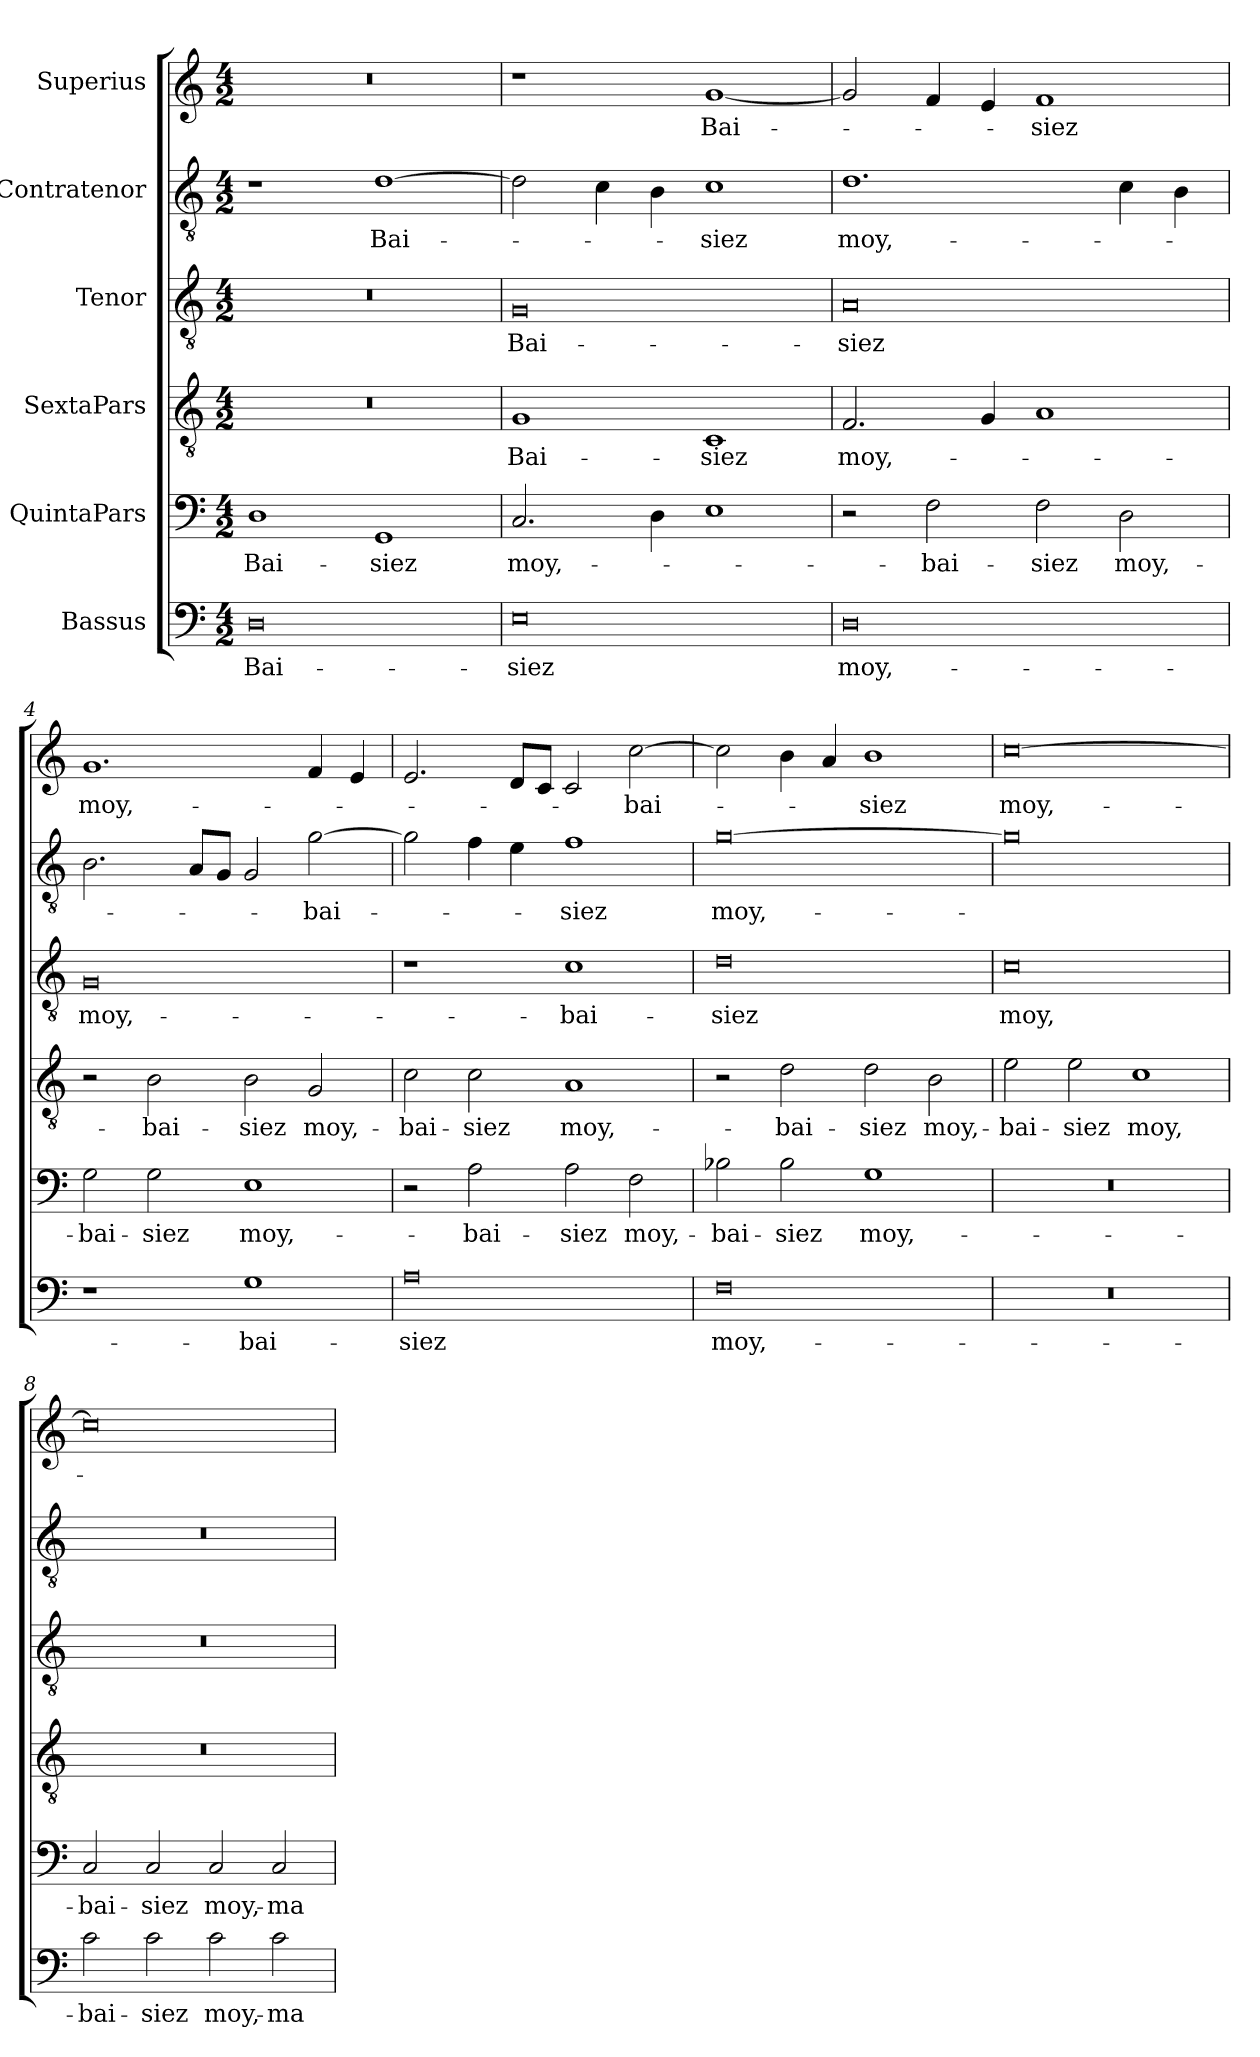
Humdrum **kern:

**kern	**text	**kern	**text	**kern	**text	**kern	**text	**kern	**text	**kern	**text
*part6	*part6	*part5	*part5	*part4	*part4	*part3	*part3	*part2	*part2	*part1	*part1
*staff6	*staff6	*staff5	*staff5	*staff4	*staff4	*staff3	*staff3	*staff2	*staff2	*staff1	*staff1
*I"Bassus	*	*I"QuintaPars	*	*I"SextaPars	*	*I"Tenor	*	*I"Contratenor	*	*I"Superius	*
*clefF4	*	*clefF4	*	*clefGv2	*	*clefGv2	*	*clefGv2	*	*clefG2	*
*k[]	*	*k[]	*	*k[]	*	*k[]	*	*k[]	*	*k[]	*
*M4/2	*	*M4/2	*	*M4/2	*	*M4/2	*	*M4/2	*	*M4/2	*
=1	=1	=1	=1	=1	=1	=1	=1	=1	=1	=1	=1
0D\	Bai-	1D\	Bai-	0r	.	0r	.	1r	.	0r	.
.	.	1GG/	-siez	.	.	.	.	[1d\	Bai-	.	.
=2	=2	=2	=2	=2	=2	=2	=2	=2	=2	=2	=2
0E\	-siez	2.C/	moy,-	1G/	Bai-	0G/	Bai-	2d\]	.	1r	.
.	.	.	.	.	.	.	.	4c\	.	.	.
.	.	4D\	.	.	.	.	.	4B\	.	.	.
.	.	1E\	.	1C/	-siez	.	.	1c\	-siez	[1g/	Bai-
=3	=3	=3	=3	=3	=3	=3	=3	=3	=3	=3	=3
0D\	moy,-	2r	.	2.F/	moy,-	0A/	-siez	1.d\	moy,-	2g/]	.
.	.	2F\	bai-	.	.	.	.	.	.	4f/	.
.	.	.	.	4G/	.	.	.	.	.	4e/	.
.	.	2F\	-siez	1A/	.	.	.	.	.	1f/	-siez
.	.	2D\	moy,-	.	.	.	.	4c\	.	.	.
.	.	.	.	.	.	.	.	4B\	.	.	.
=4	=4	=4	=4	=4	=4	=4	=4	=4	=4	=4	=4
1r	.	2G\	bai-	2r	.	0G/	moy,-	2.B\	.	1.g/	moy,-
.	.	2G\	-siez	2B\	bai-	.	.	.	.	.	.
.	.	.	.	.	.	.	.	8A/L	.	.	.
.	.	.	.	.	.	.	.	8G/J	.	.	.
1G\	bai-	1E\	moy,-	2B\	-siez	.	.	2G/	.	.	.
.	.	.	.	2G/	moy,-	.	.	[2g\	bai-	4f/	.
.	.	.	.	.	.	.	.	.	.	4e/	.
=5	=5	=5	=5	=5	=5	=5	=5	=5	=5	=5	=5
0A\	-siez	2r	.	2c\	bai-	1r	.	2g\]	.	2.e/	.
.	.	2A\	bai-	2c\	-siez	.	.	4f\	.	.	.
.	.	.	.	.	.	.	.	4e\	.	8d/L	.
.	.	.	.	.	.	.	.	.	.	8c/J	.
.	.	2A\	-siez	1A/	moy,-	1c\	bai-	1f\	-siez	2c/	.
.	.	2F\	moy,-	.	.	.	.	.	.	[2cc\	bai-
=6	=6	=6	=6	=6	=6	=6	=6	=6	=6	=6	=6
0F\	moy,-	2B-\	bai-	2r	.	0d\	-siez	[0g\	moy,-	2cc\]	.
.	.	2B-\	-siez	2d\	bai-	.	.	.	.	4b\	.
.	.	.	.	.	.	.	.	.	.	4a/	.
.	.	1G\	moy,-	2d\	-siez	.	.	.	.	1b\	-siez
.	.	.	.	2B\	moy,-	.	.	.	.	.	.
=7	=7	=7	=7	=7	=7	=7	=7	=7	=7	=7	=7
0r	.	0r	.	2e\	bai-	0c\	moy,-	0g\]	.	[0cc\	moy,-
.	.	.	.	2e\	-siez	.	.	.	.	.	.
.	.	.	.	1c\	moy,-	.	.	.	.	.	.
=8	=8	=8	=8	=8	=8	=8	=8	=8	=8	=8	=8
2c\	bai-	2C/	bai-	0r	.	0r	.	0r	.	0cc\]	.
2c\	-siez	2C/	-siez	.	.	.	.	.	.	.	.
2c\	moy,-	2C/	moy,-	.	.	.	.	.	.	.	.
2c\	ma-	2C/	ma-	.	.	.	.	.	.	.	.
=	=	=	=	=	=	=	=	=	=	=	=
*-	*-	*-	*-	*-	*-	*-	*-	*-	*-	*-	*-
